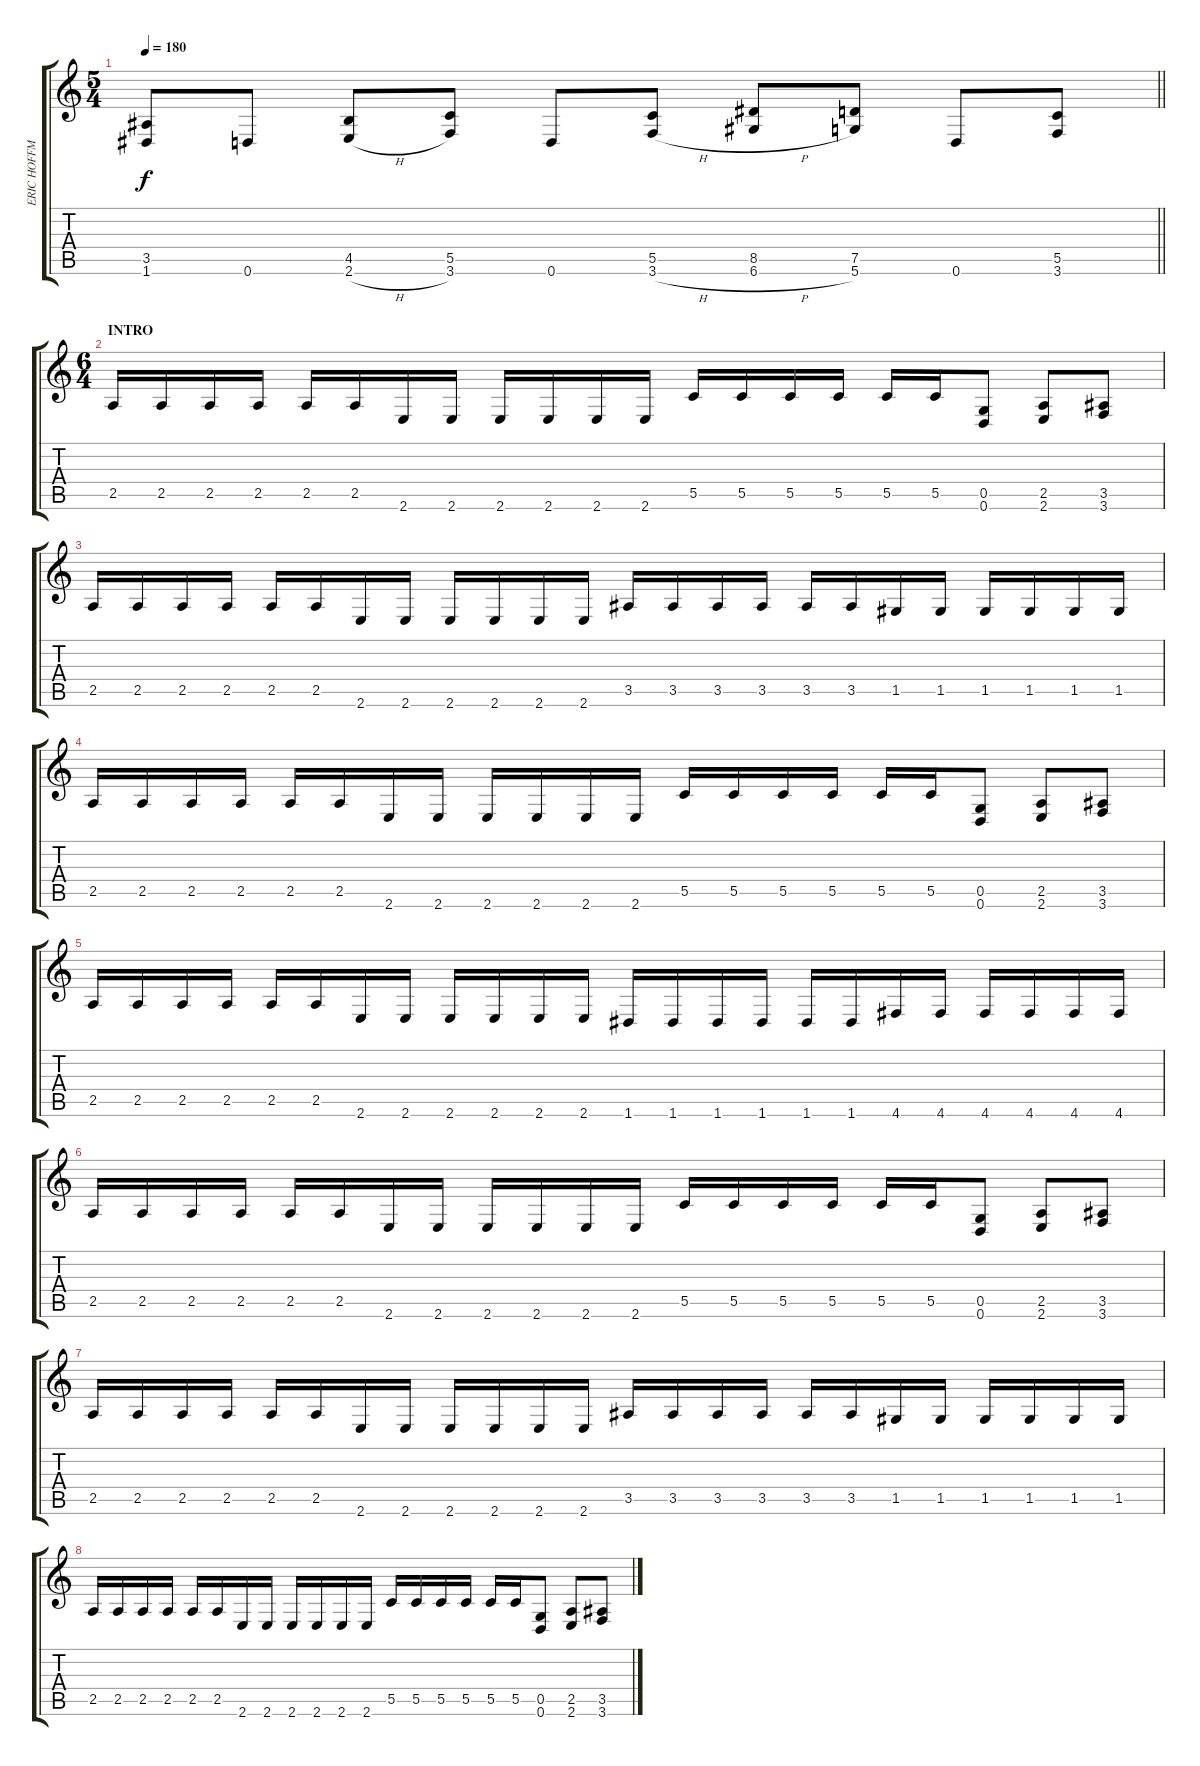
\track ("ERIC HOFFMAN" "ERIC HOFFM") {instrument overdrivenguitar}
\staff {score tabs}
\tuning (D4 A3 F3 C3 G2 D2) {hide}
\ts (5 4)
\tempo 180
\clef g2
\barLineRight lightlight
\ks c
(3.5 1.6).8{dy f} 0.6.8 (4.5 2.6{h}).8 (5.5 3.6).8 0.6.8 (5.5 3.6{h}).8 (8.5 6.6{h}).8 (7.5 5.6).8 0.6.8 (5.5 3.6).8 |
\ts (6 4)
\section ("" "INTRO")
2.5.16 2.5.16 2.5.16 2.5.16 2.5.16 2.5.16 2.6.16 2.6.16 2.6.16 2.6.16 2.6.16 2.6.16 5.5.16 5.5.16 5.5.16 5.5.16 5.5.16 5.5.16 (0.5 0.6).8 (2.5 2.6).8 (3.5 3.6).8 |
2.5.16 2.5.16 2.5.16 2.5.16 2.5.16 2.5.16 2.6.16 2.6.16 2.6.16 2.6.16 2.6.16 2.6.16 3.5.16 3.5.16 3.5.16 3.5.16 3.5.16 3.5.16 1.5.16 1.5.16 1.5.16 1.5.16 1.5.16 1.5.16 |
2.5.16 2.5.16 2.5.16 2.5.16 2.5.16 2.5.16 2.6.16 2.6.16 2.6.16 2.6.16 2.6.16 2.6.16 5.5.16 5.5.16 5.5.16 5.5.16 5.5.16 5.5.16 (0.5 0.6).8 (2.5 2.6).8 (3.5 3.6).8 |
2.5.16 2.5.16 2.5.16 2.5.16 2.5.16 2.5.16 2.6.16 2.6.16 2.6.16 2.6.16 2.6.16 2.6.16 1.6.16 1.6.16 1.6.16 1.6.16 1.6.16 1.6.16 4.6.16 4.6.16 4.6.16 4.6.16 4.6.16 4.6.16 |
2.5.16 2.5.16 2.5.16 2.5.16 2.5.16 2.5.16 2.6.16 2.6.16 2.6.16 2.6.16 2.6.16 2.6.16 5.5.16 5.5.16 5.5.16 5.5.16 5.5.16 5.5.16 (0.5 0.6).8 (2.5 2.6).8 (3.5 3.6).8 |
2.5.16 2.5.16 2.5.16 2.5.16 2.5.16 2.5.16 2.6.16 2.6.16 2.6.16 2.6.16 2.6.16 2.6.16 3.5.16 3.5.16 3.5.16 3.5.16 3.5.16 3.5.16 1.5.16 1.5.16 1.5.16 1.5.16 1.5.16 1.5.16 |
2.5.16 2.5.16 2.5.16 2.5.16 2.5.16 2.5.16 2.6.16 2.6.16 2.6.16 2.6.16 2.6.16 2.6.16 5.5.16 5.5.16 5.5.16 5.5.16 5.5.16 5.5.16 (0.5 0.6).8 (2.5 2.6).8 (3.5 3.6).8
